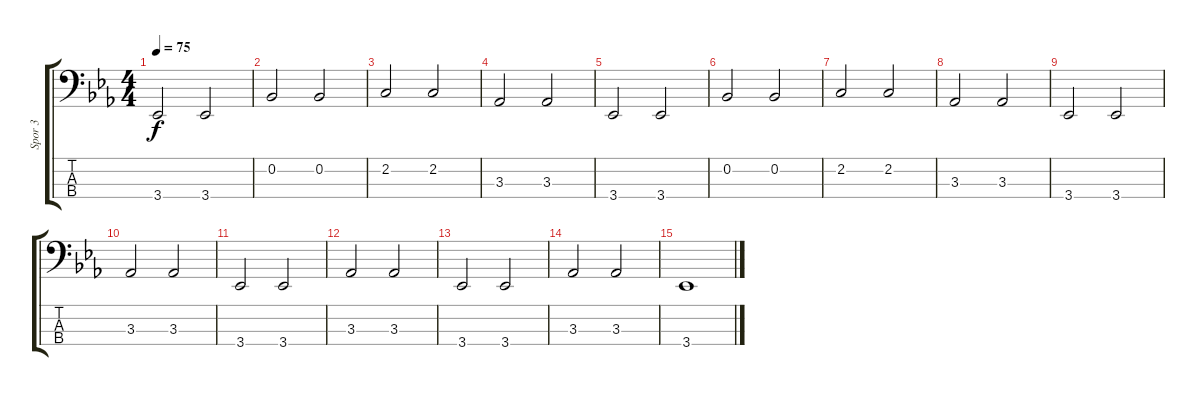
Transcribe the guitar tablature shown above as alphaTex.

\track ("Spor 3" "Spor 3") {instrument acousticbass}
\staff {score tabs}
\tuning (Eb2 Bb1 F1 C1) {hide}
\ts (4 4)
\tempo 75
\clef f4
\ks eb
3.4.2{dy f} 3.4.2 |
0.2.2 0.2.2 |
2.2.2 2.2.2 |
3.3.2 3.3.2 |
3.4.2 3.4.2 |
0.2.2 0.2.2 |
2.2.2 2.2.2 |
3.3.2 3.3.2 |
3.4.2 3.4.2 |
3.3.2 3.3.2 |
3.4.2 3.4.2 |
3.3.2 3.3.2 |
3.4.2 3.4.2 |
3.3.2 3.3.2 |
3.4.1
